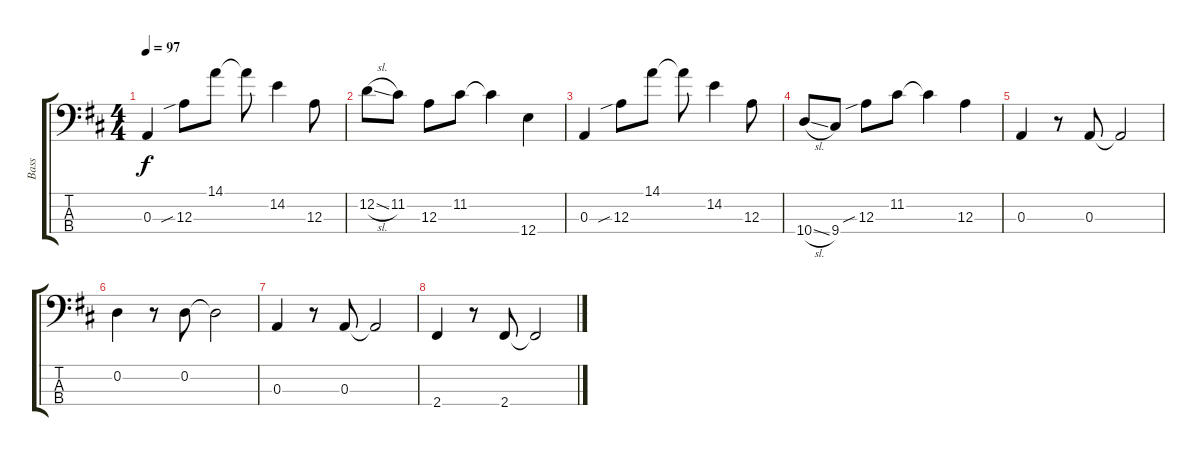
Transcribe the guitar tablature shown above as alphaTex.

\track ("Bass" "Bass") {instrument electricbassfinger}
\staff {score tabs}
\tuning (G2 D2 A1 E1) {hide}
\ts (4 4)
\tempo 97
\clef f4
\ks d
0.3.4{dy f} 12.3{sib}.8 14.1.8 14.1{t}.8 14.2.4 12.3.8 |
12.2{sl}.8 11.2.8 12.3.8 11.2.8 11.2{t}.4 12.4.4 |
0.3.4 12.3{sib}.8 14.1.8 14.1{t}.8 14.2.4 12.3.8 |
10.4{sl}.8 9.4.8 12.3{sib}.8 11.2.8 11.2{t}.4 12.3.4 |
0.3.4{volume 0} r.8 0.3.8 0.3{t}.2 |
0.2.4 r.8 0.2.8 0.2{t}.2 |
0.3.4 r.8 0.3.8 0.3{t}.2 |
2.4.4 r.8 2.4.8 2.4{t}.2
